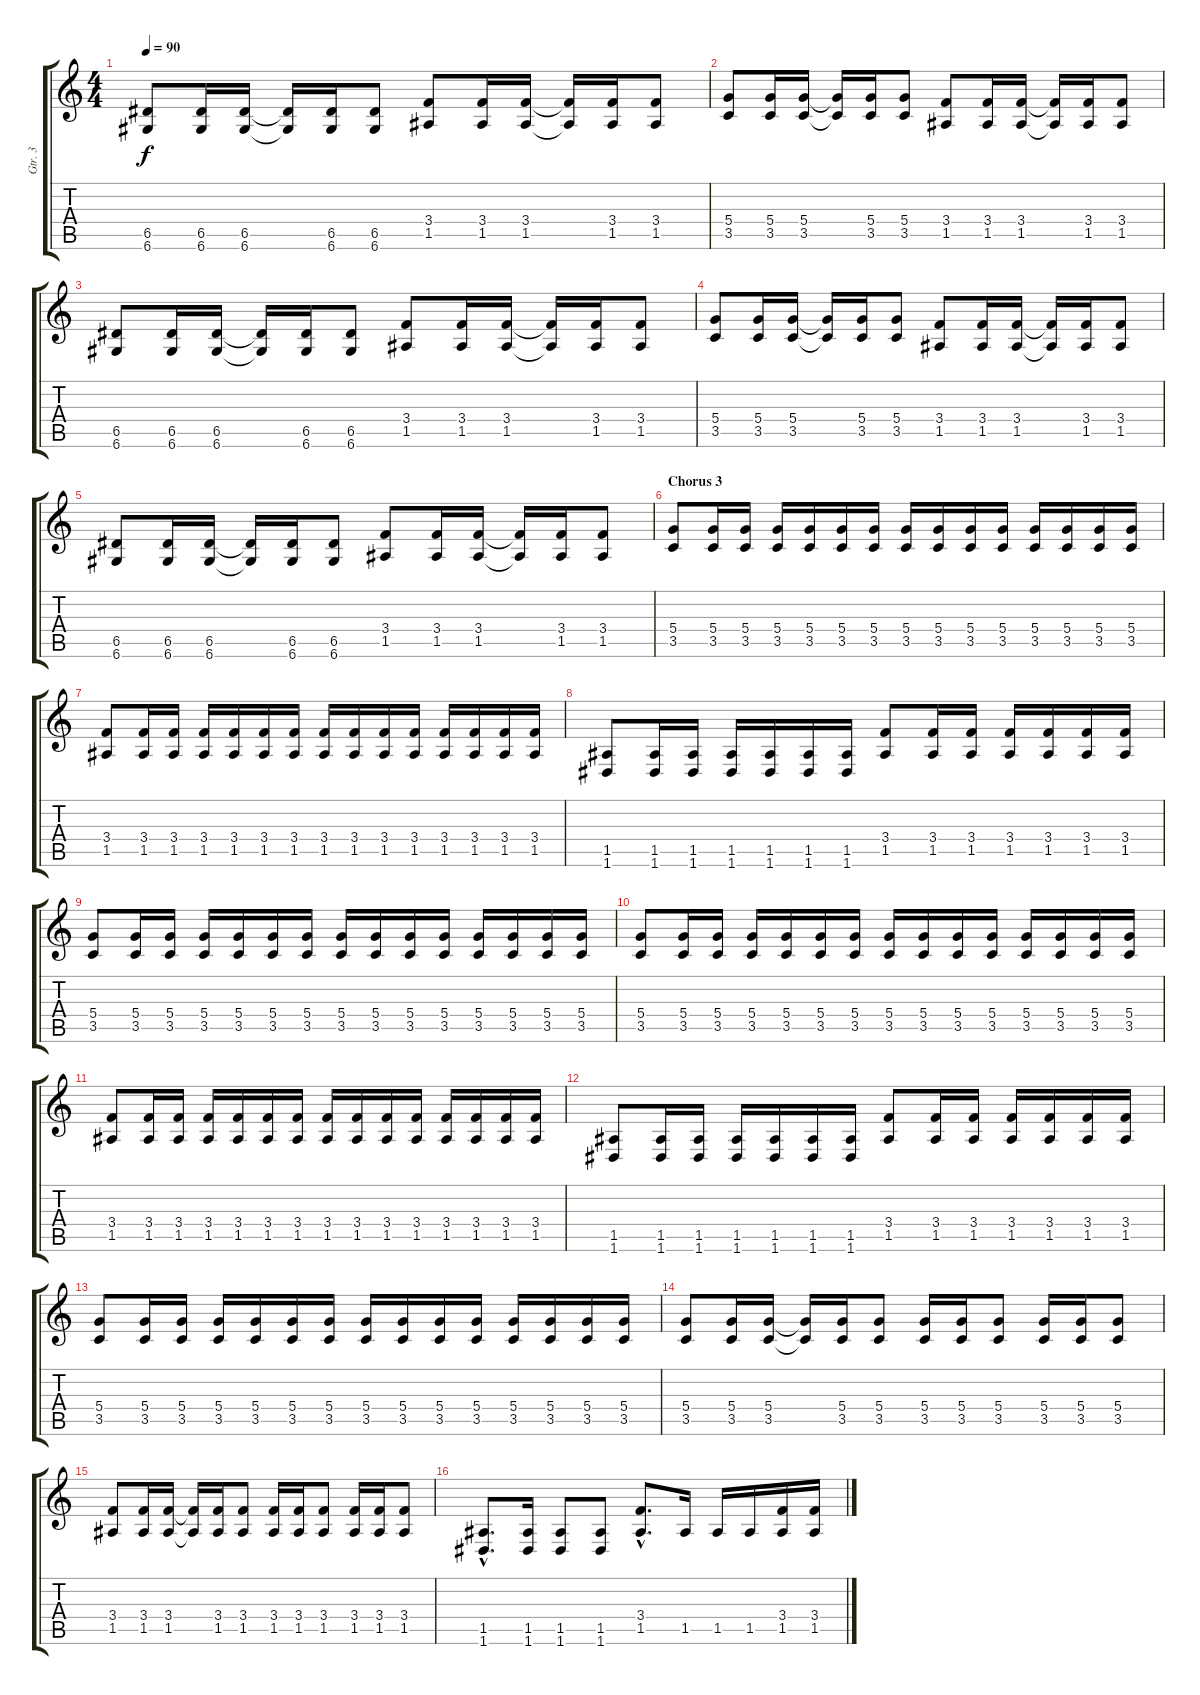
\track ("Gtr. 3" "Gtr. 3") {instrument distortionguitar}
\staff {score tabs}
\tuning (E4 B3 G3 D3 A2 D2) {hide}
\ts (4 4)
\tempo 90
\clef g2
\ks c
(6.5 6.6).8{dy f} (6.5 6.6).16 (6.5 6.6).16 (6.5{t} 6.6{t}).16 (6.5 6.6).16 (6.5 6.6).8 (3.4 1.5).8 (3.4 1.5).16 (3.4 1.5).16 (3.4{t} 1.5{t}).16 (3.4 1.5).16 (3.4 1.5).8 |
(5.4 3.5).8 (5.4 3.5).16 (5.4 3.5).16 (5.4{t} 3.5{t}).16 (5.4 3.5).16 (5.4 3.5).8 (3.4 1.5).8 (3.4 1.5).16 (3.4 1.5).16 (3.4{t} 1.5{t}).16 (3.4 1.5).16 (3.4 1.5).8 |
(6.5 6.6).8 (6.5 6.6).16 (6.5 6.6).16 (6.5{t} 6.6{t}).16 (6.5 6.6).16 (6.5 6.6).8 (3.4 1.5).8 (3.4 1.5).16 (3.4 1.5).16 (3.4{t} 1.5{t}).16 (3.4 1.5).16 (3.4 1.5).8 |
(5.4 3.5).8 (5.4 3.5).16 (5.4 3.5).16 (5.4{t} 3.5{t}).16 (5.4 3.5).16 (5.4 3.5).8 (3.4 1.5).8 (3.4 1.5).16 (3.4 1.5).16 (3.4{t} 1.5{t}).16 (3.4 1.5).16 (3.4 1.5).8 |
(6.5 6.6).8 (6.5 6.6).16 (6.5 6.6).16 (6.5{t} 6.6{t}).16 (6.5 6.6).16 (6.5 6.6).8 (3.4 1.5).8 (3.4 1.5).16 (3.4 1.5).16 (3.4{t} 1.5{t}).16 (3.4 1.5).16 (3.4 1.5).8 |
\section ("" "Chorus 3")
(5.4 3.5).8 (5.4 3.5).16 (5.4 3.5).16 (5.4 3.5).16 (5.4 3.5).16 (5.4 3.5).16 (5.4 3.5).16 (5.4 3.5).16 (5.4 3.5).16 (5.4 3.5).16 (5.4 3.5).16 (5.4 3.5).16 (5.4 3.5).16 (5.4 3.5).16 (5.4 3.5).16 |
(3.4 1.5).8 (3.4 1.5).16 (3.4 1.5).16 (3.4 1.5).16 (3.4 1.5).16 (3.4 1.5).16 (3.4 1.5).16 (3.4 1.5).16 (3.4 1.5).16 (3.4 1.5).16 (3.4 1.5).16 (3.4 1.5).16 (3.4 1.5).16 (3.4 1.5).16 (3.4 1.5).16 |
(1.5 1.6).8 (1.5 1.6).16 (1.5 1.6).16 (1.5 1.6).16 (1.5 1.6).16 (1.5 1.6).16 (1.5 1.6).16 (3.4 1.5).8 (3.4 1.5).16 (3.4 1.5).16 (3.4 1.5).16 (3.4 1.5).16 (3.4 1.5).16 (3.4 1.5).16 |
(5.4 3.5).8 (5.4 3.5).16 (5.4 3.5).16 (5.4 3.5).16 (5.4 3.5).16 (5.4 3.5).16 (5.4 3.5).16 (5.4 3.5).16 (5.4 3.5).16 (5.4 3.5).16 (5.4 3.5).16 (5.4 3.5).16 (5.4 3.5).16 (5.4 3.5).16 (5.4 3.5).16 |
(5.4 3.5).8 (5.4 3.5).16 (5.4 3.5).16 (5.4 3.5).16 (5.4 3.5).16 (5.4 3.5).16 (5.4 3.5).16 (5.4 3.5).16 (5.4 3.5).16 (5.4 3.5).16 (5.4 3.5).16 (5.4 3.5).16 (5.4 3.5).16 (5.4 3.5).16 (5.4 3.5).16 |
(3.4 1.5).8 (3.4 1.5).16 (3.4 1.5).16 (3.4 1.5).16 (3.4 1.5).16 (3.4 1.5).16 (3.4 1.5).16 (3.4 1.5).16 (3.4 1.5).16 (3.4 1.5).16 (3.4 1.5).16 (3.4 1.5).16 (3.4 1.5).16 (3.4 1.5).16 (3.4 1.5).16 |
(1.5 1.6).8 (1.5 1.6).16 (1.5 1.6).16 (1.5 1.6).16 (1.5 1.6).16 (1.5 1.6).16 (1.5 1.6).16 (3.4 1.5).8 (3.4 1.5).16 (3.4 1.5).16 (3.4 1.5).16 (3.4 1.5).16 (3.4 1.5).16 (3.4 1.5).16 |
(5.4 3.5).8 (5.4 3.5).16 (5.4 3.5).16 (5.4 3.5).16 (5.4 3.5).16 (5.4 3.5).16 (5.4 3.5).16 (5.4 3.5).16 (5.4 3.5).16 (5.4 3.5).16 (5.4 3.5).16 (5.4 3.5).16 (5.4 3.5).16 (5.4 3.5).16 (5.4 3.5).16 |
(5.4 3.5).8 (5.4 3.5).16 (5.4 3.5).16 (5.4{t} 3.5{t}).16 (5.4 3.5).16 (5.4 3.5).8 (5.4 3.5).16 (5.4 3.5).16 (5.4 3.5).8 (5.4 3.5).16 (5.4 3.5).16 (5.4 3.5).8 |
(3.4 1.5).8 (3.4 1.5).16 (3.4 1.5).16 (3.4{t} 1.5{t}).16 (3.4 1.5).16 (3.4 1.5).8 (3.4 1.5).16 (3.4 1.5).16 (3.4 1.5).8 (3.4 1.5).16 (3.4 1.5).16 (3.4 1.5).8 |
(1.5{hac} 1.6{hac}).8{d} (1.5 1.6).16 (1.5 1.6).8 (1.5 1.6).8 (3.4{hac} 1.5{hac}).8{d} 1.5.16 1.5.16 1.5.16 (3.4 1.5).16 (3.4 1.5).16
